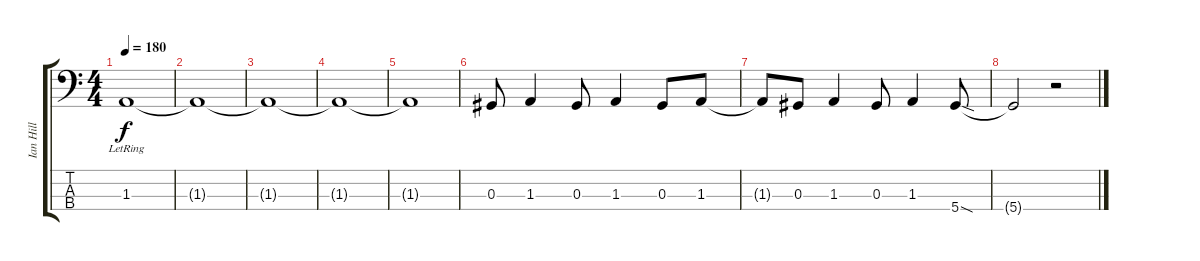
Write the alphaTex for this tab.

\track ("Ian Hill" "Ian Hill") {instrument electricbasspick}
\staff {score tabs}
\tuning (Gb2 Eb2 Ab1 Eb1) {hide}
\ts (4 4)
\tempo 180
\clef f4
\ks c
1.3{lr}.1{dy f} |
1.3{t}.1 |
1.3{t}.1 |
1.3{t}.1 |
1.3{t}.1 |
0.3.8 1.3.4 0.3.8 1.3.4 0.3.8 1.3.8 |
1.3{t}.8 0.3.8 1.3.4 0.3.8 1.3.4 5.4{sod}.8 |
5.4{t}.2 r.2
